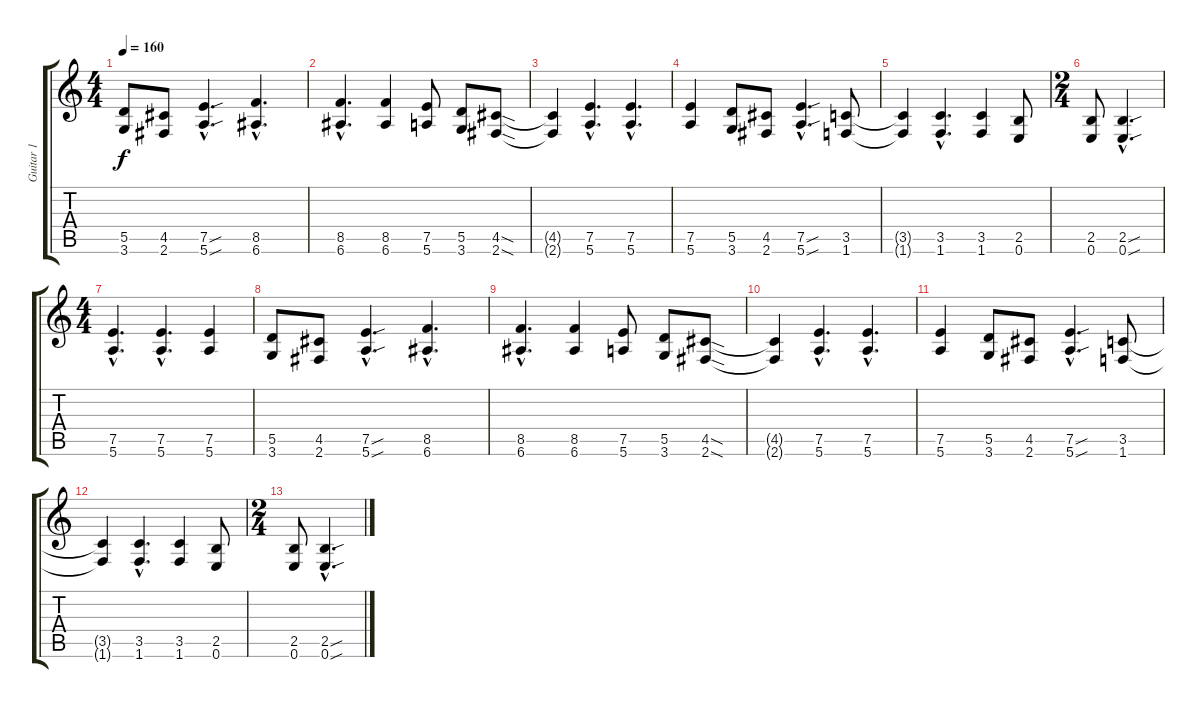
\track ("Guitar 1" "Guitar 1") {instrument distortionguitar}
\staff {score tabs}
\tuning (E4 B3 G3 D3 A2 E2) {hide}
\ts (4 4)
\tempo 160
\clef g2
\ks c
(5.5 3.6).8{dy f} (4.5 2.6).8 (7.5{sou hac} 5.6{sou hac}).4{d} (8.5{hac} 6.6{hac}).4{d} |
(8.5{hac} 6.6{hac}).4{d} (8.5 6.6).4 (7.5 5.6).8 (5.5 3.6).8 (4.5{sod} 2.6{sod}).8 |
(4.5{t} 2.6{t}).4 (7.5{hac} 5.6{hac}).4{d} (7.5{hac} 5.6{hac}).4{d} |
(7.5 5.6).4 (5.5 3.6).8 (4.5 2.6).8 (7.5{sou hac} 5.6{sou hac}).4{d} (3.5 1.6).8 |
(3.5{t} 1.6{t}).4 (3.5{hac} 1.6{hac}).4{d} (3.5 1.6).4 (2.5 0.6).8 |
\ts (2 4)
(2.5 0.6).8 (2.5{sou hac} 0.6{sou hac}).4{d} |
\ts (4 4)
(7.5{hac} 5.6{hac}).4{d volume 3} (7.5{hac} 5.6{hac}).4{d} (7.5 5.6).4 |
(5.5 3.6).8 (4.5 2.6).8 (7.5{sou hac} 5.6{sou hac}).4{d} (8.5{hac} 6.6{hac}).4{d} |
(8.5{hac} 6.6{hac}).4{d} (8.5 6.6).4 (7.5 5.6).8 (5.5 3.6).8 (4.5{sod} 2.6{sod}).8 |
(4.5{t} 2.6{t}).4 (7.5{hac} 5.6{hac}).4{d} (7.5{hac} 5.6{hac}).4{d} |
(7.5 5.6).4 (5.5 3.6).8 (4.5 2.6).8 (7.5{sou hac} 5.6{sou hac}).4{d} (3.5 1.6).8 |
(3.5{t} 1.6{t}).4 (3.5{hac} 1.6{hac}).4{d} (3.5 1.6).4 (2.5 0.6).8 |
\ts (2 4)
(2.5 0.6).8 (2.5{sou hac} 0.6{sou hac}).4{d}
